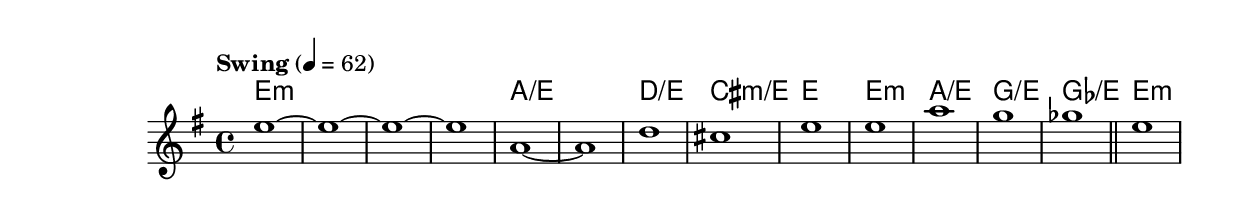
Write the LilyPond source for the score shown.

\version "2.22"


harmonies = \chordmode {
  \set majorSevenSymbol = \markup { maj7 }
  \set noChordSymbol = "" 

  e1:m r r r
  a:/e r
  d:/e
  cis:m/e
  e1
  e1:m
  a:/e
  g:/e
  ges:/e

  e1:m 
  
}

rhythms = \relative c' {
  \key e \minor
  \time 4/4 
  \tempo \markup {
    Swing
  } 4 = 62

  % C1
  e'1~ e~ e~ e
  a,~ a d cis e e a g ges
  
  \bar "||"

  % C2
  e1
  
}

<<
  \new ChordNames \harmonies
  \new Staff \rhythms
>>